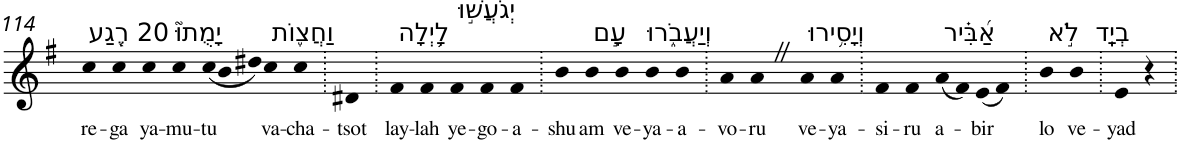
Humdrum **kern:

**kern	**text
*part1	*part1
*staff1	*staff1
*I"Piano	*
*I'Pno	*
!!LO:PB:g=z
*clefG2	*
*k[f#]	*
*G:	*
=114	=114
!LO:TX:a:t=20 רֶ֤גַע	!
!	!LO:LY:b
4cc	re-
!	!LO:LY:b
4cc	-ga
!LO:TX:a:t=יָמֻתוּ֮	!
!	!LO:LY:b
4cc	ya-
!	!LO:LY:b
4cc	-mu-
!	!LO:LY:b
(<12cc	-tu
12b	.
12dd#X)	.
!LO:TX:a:t=וַחֲצ֪וֹת	!
!	!LO:LY:b
4cc	va-
!	!LO:LY:b
4cc	-cha-
=115.	=115.
!	!LO:LY:b
4d#X	-tsot
=116.	=116.
!LO:TX:a:t=לָ֥יְלָה	!
!	!LO:LY:b
4f#	lay-
!	!LO:LY:b
4f#	-lah
!LO:TX:a:t=יְגֹעֲשׁ֣וּ	!
!	!LO:LY:b
4f#	ye-
!	!LO:LY:b
4f#	-go-
!	!LO:LY:b
4f#	-a-
=117.	=117.
!	!LO:LY:b
4b	-shu
!LO:TX:a:t=עָ֣ם	!
!	!LO:LY:b
4b	am
!LO:TX:a:t=וְיַעֲבֹ֑רוּ	!
!	!LO:LY:b
4b	ve-
!	!LO:LY:b
4b	-ya-
!	!LO:LY:b
4b	-a-
=118.	=118.
!	!LO:LY:b
4a	-vo-
!	!LO:LY:b
4aZ	-ru
!LO:TX:a:t=וְיָסִ֥ירוּ	!
!	!LO:LY:b
4a	ve-
!	!LO:LY:b
4a	-ya-
=119.	=119.
!	!LO:LY:b
4f#	-si-
!	!LO:LY:b
4f#	-ru
!LO:TX:a:t=אַ֝בִּ֗יר	!
!	!LO:LY:b
(8a	a-
8f#)	.
!	!LO:LY:b
(8e	-bir
8f#)	.
=120.	=120.
!LO:TX:a:t=לֹ֣א	!
!	!LO:LY:b
4b	lo
!LO:TX:a:t=בְיָֽד	!
!	!LO:LY:b
4b	ve-
=121.	=121.
!	!LO:LY:b
4e	-yad
4r	.
=.	=.
*-	*-
